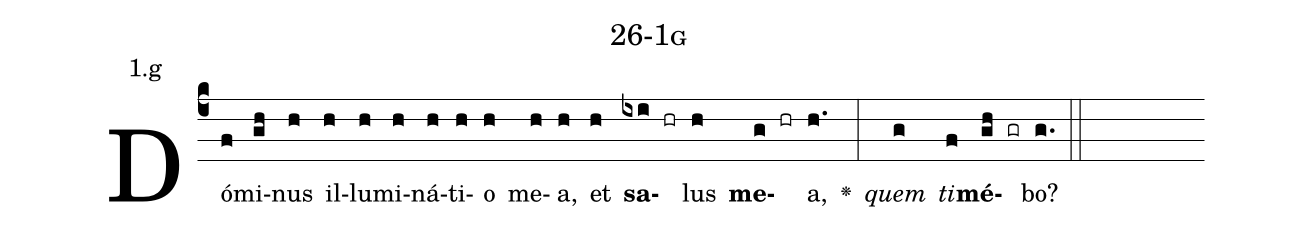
name: 26-1g;
annotation: 1.g;
%%
(c4)Dó(f)mi(gh)nus(h) il(h)lu(h)mi(h)ná(h)ti(h)o(h) me(h)a,(h) et(h) <b>sa</b>(ixi hr)lus(h) <b>me</b>(g hr)a,(h.) <v>\greheightstar</v>(:) <i>quem</i>(g) <i>ti</i>(f)<b>mé</b>(gh gr)bo?(g.) (::)


%E(h) u(h) o(g) u(f) a(gh) e.(g.) (::)
